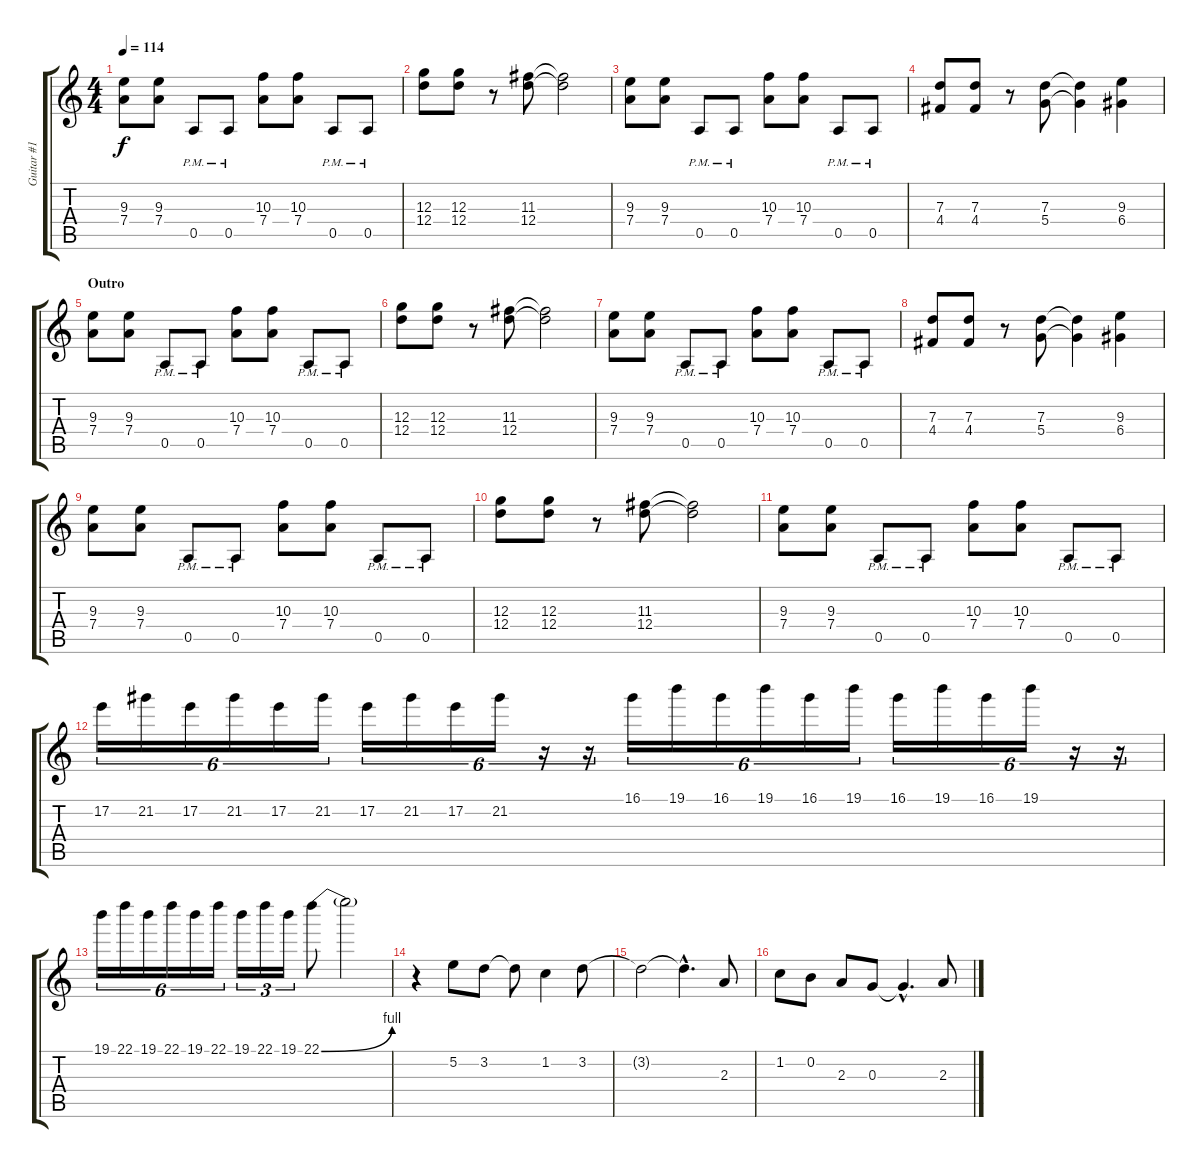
\track ("Guitar #1 and #4" "Guitar #1 ") {instrument distortionguitar}
\staff {score tabs}
\tuning (E4 B3 G3 D3 A2 E2) {hide}
\ts (4 4)
\tempo 114
\clef g2
\ks c
(9.3 7.4).8{dy f} (9.3 7.4).8 0.5{pm}.8{instrument electricguitarmuted} 0.5{pm}.8 (10.3 7.4).8{instrument distortionguitar} (10.3 7.4).8 0.5{pm}.8{instrument electricguitarmuted} 0.5{pm}.8 |
(12.3 12.4).8{instrument distortionguitar} (12.3 12.4).8 r.8 (11.3 12.4).8 (11.3{t} 12.4{t}).2 |
(9.3 7.4).8 (9.3 7.4).8 0.5{pm}.8{instrument electricguitarmuted} 0.5{pm}.8 (10.3 7.4).8{instrument distortionguitar} (10.3 7.4).8 0.5{pm}.8{instrument electricguitarmuted} 0.5{pm}.8 |
(7.3 4.4).8{instrument distortionguitar} (7.3 4.4).8 r.8 (7.3 5.4).8 (7.3{t} 5.4{t}).4 (9.3 6.4).4 |
\section ("" "Outro")
(9.3 7.4).8 (9.3 7.4).8 0.5{pm}.8{instrument electricguitarmuted} 0.5{pm}.8 (10.3 7.4).8{instrument distortionguitar} (10.3 7.4).8 0.5{pm}.8{instrument electricguitarmuted} 0.5{pm}.8 |
(12.3 12.4).8{instrument distortionguitar} (12.3 12.4).8 r.8 (11.3 12.4).8 (11.3{t} 12.4{t}).2 |
(9.3 7.4).8 (9.3 7.4).8 0.5{pm}.8{instrument electricguitarmuted} 0.5{pm}.8 (10.3 7.4).8{instrument distortionguitar} (10.3 7.4).8 0.5{pm}.8{instrument electricguitarmuted} 0.5{pm}.8 |
(7.3 4.4).8{instrument distortionguitar} (7.3 4.4).8 r.8 (7.3 5.4).8 (7.3{t} 5.4{t}).4 (9.3 6.4).4 |
(9.3 7.4).8 (9.3 7.4).8 0.5{pm}.8{instrument electricguitarmuted} 0.5{pm}.8 (10.3 7.4).8{instrument distortionguitar} (10.3 7.4).8 0.5{pm}.8{instrument electricguitarmuted} 0.5{pm}.8 |
(12.3 12.4).8{instrument distortionguitar} (12.3 12.4).8 r.8 (11.3 12.4).8 (11.3{t} 12.4{t}).2 |
(9.3 7.4).8 (9.3 7.4).8 0.5{pm}.8{instrument electricguitarmuted} 0.5{pm}.8 (10.3 7.4).8{instrument distortionguitar} (10.3 7.4).8 0.5{pm}.8{instrument electricguitarmuted} 0.5{pm}.8 |
17.2.16{tu (6 4) instrument distortionguitar} 21.2.16{tu (6 4)} 17.2.16{tu (6 4)} 21.2.16{tu (6 4)} 17.2.16{tu (6 4)} 21.2.16{tu (6 4)} 17.2.16{tu (6 4)} 21.2.16{tu (6 4)} 17.2.16{tu (6 4)} 21.2.16{tu (6 4)} r.16{tu (6 4)} r.16{tu (6 4)} 16.1.16{tu (6 4)} 19.1.16{tu (6 4)} 16.1.16{tu (6 4)} 19.1.16{tu (6 4)} 16.1.16{tu (6 4)} 19.1.16{tu (6 4)} 16.1.16{tu (6 4)} 19.1.16{tu (6 4)} 16.1.16{tu (6 4)} 19.1.16{tu (6 4)} r.16{tu (6 4)} r.16{tu (6 4)} |
19.1.16{tu (6 4)} 22.1.16{tu (6 4)} 19.1.16{tu (6 4)} 22.1.16{tu (6 4)} 19.1.16{tu (6 4)} 22.1.16{tu (6 4)} 19.1.16{tu (3 2)} 22.1.16{tu (3 2)} 19.1.16{tu (3 2)} 22.1{be (bend 0 0 60 4)}.8 22.1{t}.2 |
r.4{instrument acousticguitarsteel} 5.2.8 3.2.8 3.2{t}.8 1.2.4 3.2.8 |
3.2{t}.2 3.2{hac t}.4{d} 2.3.8 |
1.2.8 0.2.8 2.3.8 0.3.8 0.3{hac t}.4{d} 2.3.8
